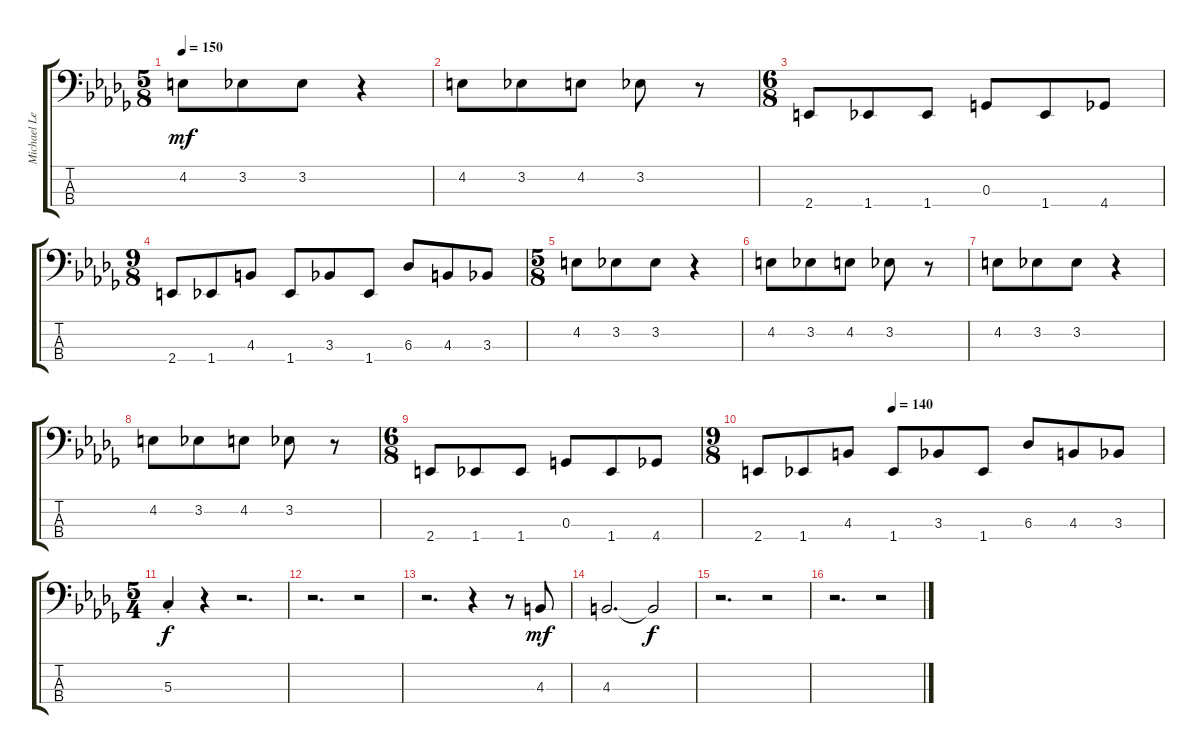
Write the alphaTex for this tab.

\track ("Michael LePond Bass" "Michael Le") {instrument electricbassfinger}
\staff {score tabs}
\tuning (F2 C2 G1 D1) {hide}
\ts (5 8)
\tempo 150
\clef f4
\ks bbminor
4.2.8{dy mf} 3.2.8 3.2.8 r.4 |
4.2.8 3.2.8 4.2.8 3.2.8 r.8 |
\ts (6 8)
2.4.8 1.4.8 1.4.8 0.3.8 1.4.8 4.4.8 |
\ts (9 8)
2.4.8 1.4.8 4.3.8 1.4.8 3.3.8 1.4.8 6.3.8 4.3.8 3.3.8 |
\ts (5 8)
4.2.8 3.2.8 3.2.8 r.4 |
4.2.8 3.2.8 4.2.8 3.2.8 r.8 |
4.2.8 3.2.8 3.2.8 r.4 |
4.2.8 3.2.8 4.2.8 3.2.8 r.8 |
\ts (6 8)
2.4.8 1.4.8 1.4.8 0.3.8 1.4.8 4.4.8 |
\ts (9 8)
\tempo (140 0.3333333333333333)
2.4.8 1.4.8 4.3.8 1.4.8 3.3.8 1.4.8 6.3.8 4.3.8 3.3.8 |
\ts (5 4)
5.3{st}.4{dy f} r.4 r.2{d} |
r.2{d} r.2 |
r.2{d} r.4 r.8 4.3.8{dy mf} |
4.3.2{d volume 6} 4.3{t}.2{dy f volume 0} |
r.2{d} r.2 |
r.2{d} r.2
